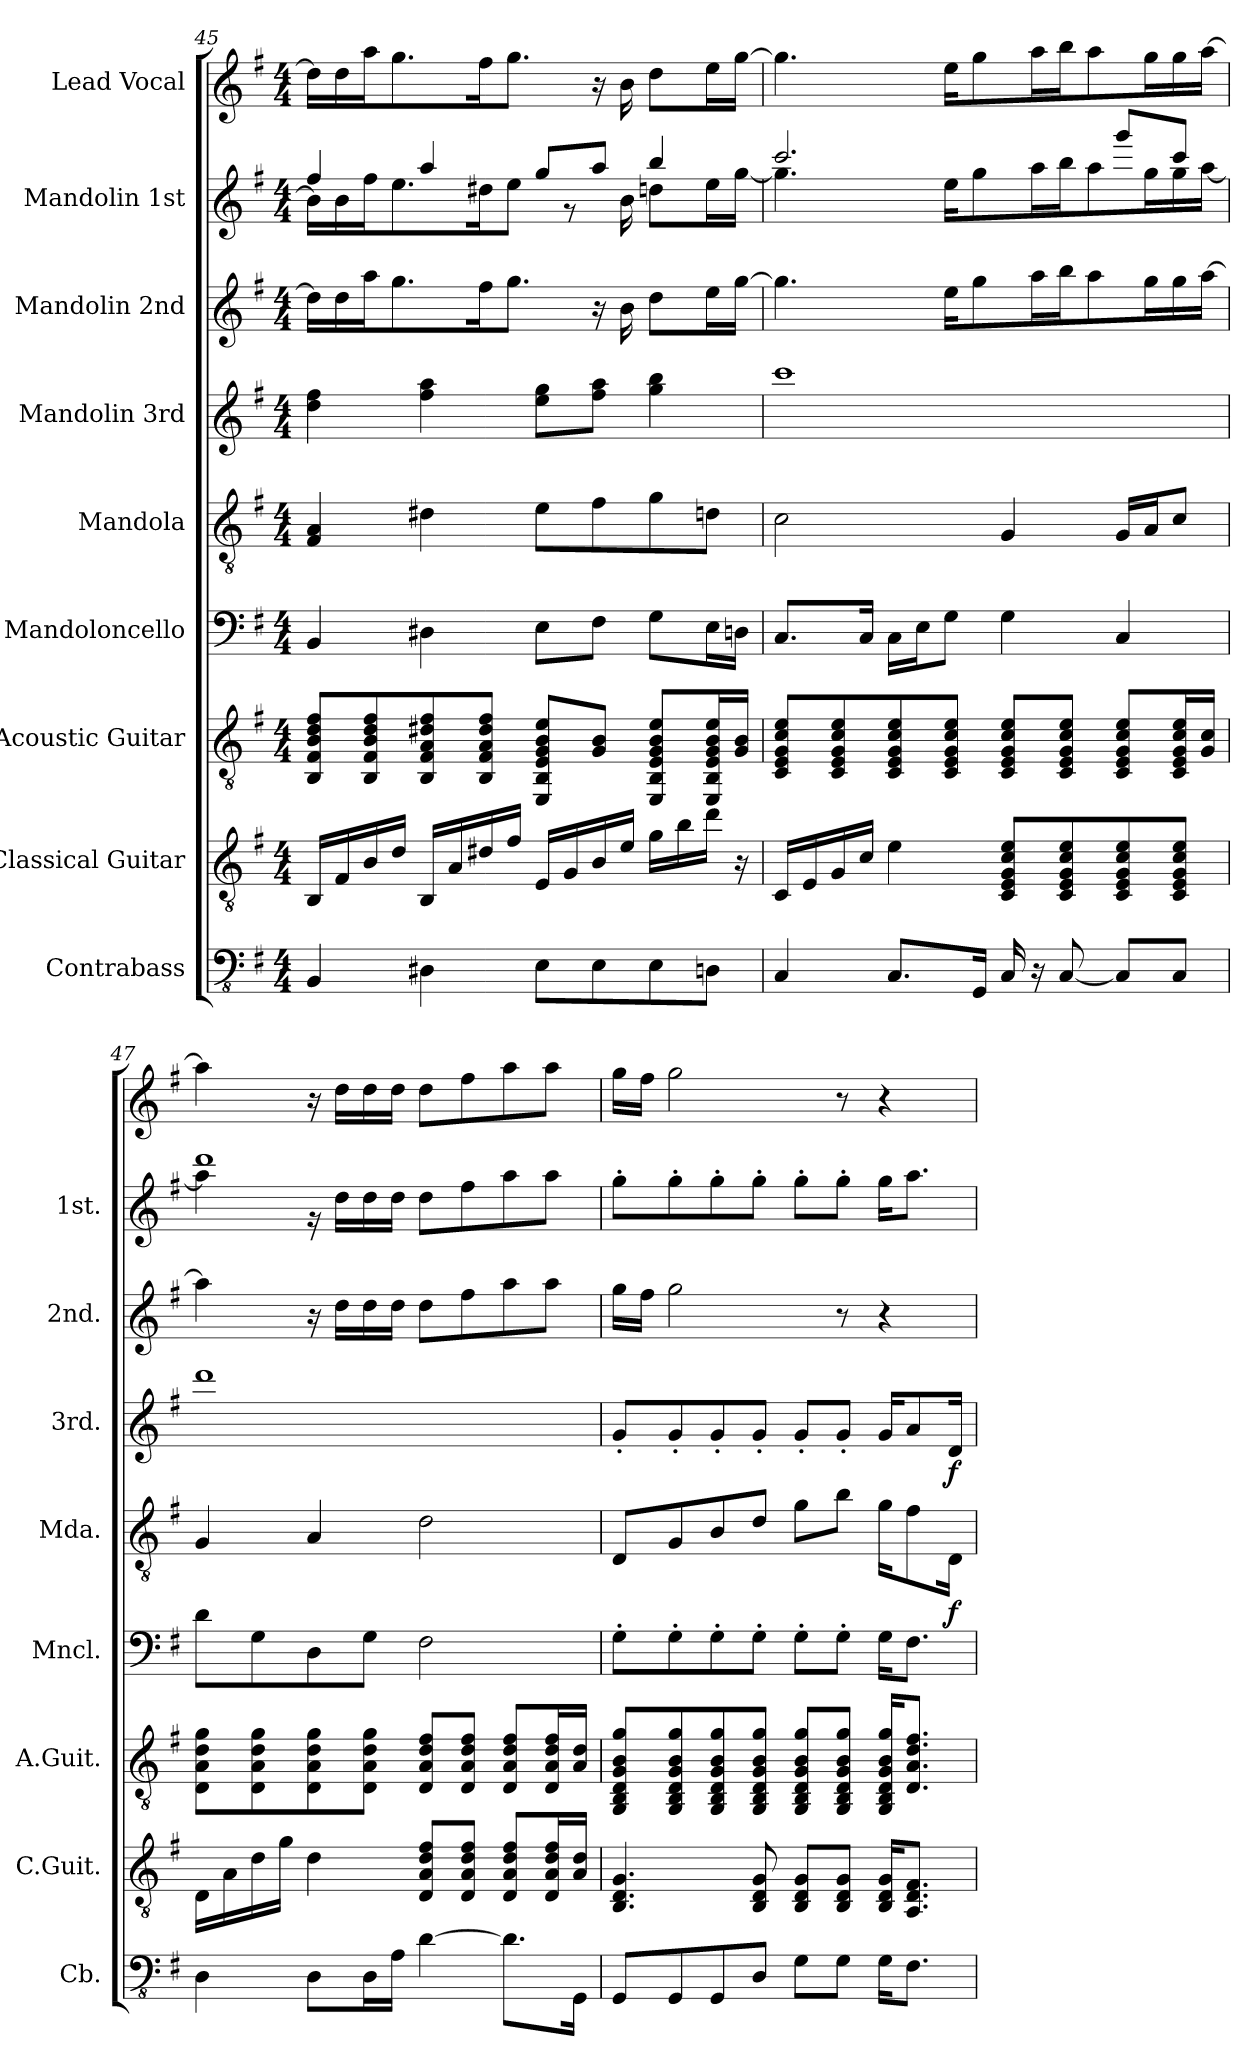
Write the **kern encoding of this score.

**kern	**kern	**kern	**kern	**kern	**dynam	**kern	**dynam	**kern	**kern	**kern
*part9	*part8	*part7	*part6	*part5	*part5	*part4	*part4	*part3	*part2	*part1
*staff9	*staff8	*staff7	*staff6	*staff5	*staff5	*staff4	*staff4	*staff3	*staff2	*staff1
*I"Contrabass	*I"Classical Guitar	*I"Acoustic Guitar	*I"Mandoloncello	*I"Mandola	*	*I"Mandolin 3rd	*	*I"Mandolin 2nd	*I"Mandolin 1st	*I"Lead Vocal
*I'Cb.	*I'C.Guit.	*I'A.Guit.	*I'Mncl.	*I'Mda.	*	*I'3rd.	*	*I'2nd.	*I'1st.	*
*clefFv4	*clefGv2	*clefGv2	*clefF4	*clefGv2	*	*clefG2	*	*clefG2	*clefG2	*clefG2
*k[f#]	*k[f#]	*k[f#]	*k[f#]	*k[f#]	*	*k[f#]	*	*k[f#]	*k[f#]	*k[f#]
*M4/4	*M4/4	*M4/4	*M4/4	*M4/4	*	*M4/4	*	*M4/4	*M4/4	*M4/4
=45	=45	=45	=45	=45	=45	=45	=45	=45	=45	=45
*	*	*	*	*	*	*	*	*	*^	*
4BBB	16BBLL	8BB 8F# 8B 8d 8f#L	4BB	4F# 4A	.	4dd 4ff#	.	16ddLL]	4ff#	16bLL]	16ddLL]
.	16F#	.	.	.	.	.	.	16dd	.	16b	16dd
.	16B	8BB 8F# 8B 8d 8f#	.	.	.	.	.	16aaJ	.	16ff#J	16aaJ
.	16dJJ	.	.	.	.	.	.	8.gg	.	8.ee	8.gg
4DD#X	16BBLL	8BB 8F# 8A 8d#X 8f#	4D#X	4d#X	.	4ff# 4aa	.	.	4aa	.	.
.	16A	.	.	.	.	.	.	.	.	.	.
.	16d#X	8BB 8F# 8A 8d# 8f#J	.	.	.	.	.	16ff#K	.	16dd#XK	16ff#K
.	16f#JJ	.	.	.	.	.	.	8.ggJ	.	8eeJ	8.ggJ
8EEL	16ELL	8EE 8BB 8E 8G 8B 8eL	8EL	8eL	.	8ee 8ggL	.	.	8ggL	.	.
.	16G	.	.	.	.	.	.	.	.	8r	.
8EE	16B	8G 8BJ	8F#J	8f#	.	8ff# 8aaJ	.	16r	8aaJ	.	16r
.	16eJJ	.	.	.	.	.	.	16b	.	16b	16b
8EE	16gLL	8EE 8BB 8E 8G 8B 8eL	8GL	8g	.	4gg 4bb	.	8ddL	4bb	8ddnL	8ddL
.	16b	.	.	.	.	.	.	.	.	.	.
8DDnJ	16ddJJ	16EE 16BB 16E 16G 16B 16eL	16EL	8dnJ	.	.	.	16eeL	.	16eeL	16eeL
.	16r	16G 16BJJ	16DnJJ	.	.	.	.	[16ggJJ	.	[16ggJJ	[16ggJJ
=46	=46	=46	=46	=46	=46	=46	=46	=46	=46	=46	=46
4CC	16CLL	8C 8E 8G 8c 8eL	8.CL	2c	.	1ccc	.	4.gg]	2.ccc	4.gg]	4.gg]
.	16E	.	.	.	.	.	.	.	.	.	.
.	16G	8C 8E 8G 8c 8e	.	.	.	.	.	.	.	.	.
.	16cJJ	.	16CJk	.	.	.	.	.	.	.	.
8.CCL	4e	8C 8E 8G 8c 8e	16CLL	.	.	.	.	.	.	.	.
.	.	.	16EJ	.	.	.	.	.	.	.	.
.	.	8C 8E 8G 8c 8eJ	8GJ	.	.	.	.	16eeKL	.	16eeKL	16eeKL
16GGGJk	.	.	.	.	.	.	.	8gg	.	8gg	8gg
16CC	8C 8E 8G 8c 8eL	8C 8E 8G 8c 8eL	4G	4G	.	.	.	.	.	.	.
16r	.	.	.	.	.	.	.	16aaL	.	16aaL	16aaL
[8CC	8C 8E 8G 8c 8e	8C 8E 8G 8c 8eJ	.	.	.	.	.	16bbJ	.	16bbJ	16bbJ
.	.	.	.	.	.	.	.	8aa	.	8aa	8aa
8CCL]	8C 8E 8G 8c 8e	8C 8E 8G 8c 8eL	4C	16GLL	.	.	.	.	8gggL	.	.
.	.	.	.	16AJ	.	.	.	16ggL	.	16ggL	16ggL
8CCJ	8C 8E 8G 8c 8eJ	16C 16E 16G 16c 16eL	.	8cJ	.	.	.	16gg	8cccJ	16gg	16gg
.	.	16G 16cJJ	.	.	.	.	.	[16aaJJ	.	[16aaJJ	[16aaJJ
=47	=47	=47	=47	=47	=47	=47	=47	=47	=47	=47	=47
4DD	16DLL	8D 8A 8d 8gL	8dL	4G	.	1ddd	.	4aa]	1ddd	4aa]	4aa]
.	16A	.	.	.	.	.	.	.	.	.	.
.	16d	8D 8A 8d 8g	8G	.	.	.	.	.	.	.	.
.	16gJJ	.	.	.	.	.	.	.	.	.	.
8DDL	4d	8D 8A 8d 8g	8D	4A	.	.	.	16r	.	16r	16r
.	.	.	.	.	.	.	.	16ddLL	.	16ddLL	16ddLL
16DDL	.	8D 8A 8d 8gJ	8GJ	.	.	.	.	16dd	.	16dd	16dd
16AAJJ	.	.	.	.	.	.	.	16ddJJ	.	16ddJJ	16ddJJ
[4D	8D 8A 8d 8f#L	8D 8A 8d 8f#L	2F#	2d	.	.	.	8ddL	.	8ddL	8ddL
.	8D 8A 8d 8f#J	8D 8A 8d 8f#J	.	.	.	.	.	8ff#	.	8ff#	8ff#
8.DL]	8D 8A 8d 8f#L	8D 8A 8d 8f#L	.	.	.	.	.	8aa	.	8aa	8aa
.	16D 16A 16d 16f#L	16D 16A 16d 16f#L	.	.	.	.	.	8aaJ	.	8aaJ	8aaJ
16GGGJk	16A 16dJJ	16A 16dJJ	.	.	.	.	.	.	.	.	.
*	*	*	*	*	*	*	*	*	*v	*v	*
=48	=48	=48	=48	=48	=48	=48	=48	=48	=48	=48
8GGGL	4.BB 4.D 4.G	8GG 8BB 8D 8G 8B 8gL	8G'L	8DL	.	8g'L	.	16ggLL	8gg'L	16ggLL
.	.	.	.	.	.	.	.	16ff#JJ	.	16ff#JJ
8GGG	.	8GG 8BB 8D 8G 8B 8g	8G'	8G	.	8g'	.	2gg	8gg'	2gg
8GGG	.	8GG 8BB 8D 8G 8B 8g	8G'	8B	.	8g'	.	.	8gg'	.
8DDJ	8BB 8D 8G	8GG 8BB 8D 8G 8B 8gJ	8G'J	8dJ	.	8g'J	.	.	8gg'J	.
8GGL	8BB 8D 8GL	8GG 8BB 8D 8G 8B 8gL	8G'L	8gL	.	8g'L	.	.	8gg'L	.
8GGJ	8BB 8D 8GJ	8GG 8BB 8D 8G 8B 8gJ	8G'J	8bJ	.	8g'J	.	8r	8gg'J	8r
16GGKL	16BB 16D 16GKL	16GG 16BB 16D 16G 16B 16gKL	16GKL	16gKL	.	16gKL	.	4r	16ggKL	4r
8.FF#J	8.AA 8.D 8.F#J	8.D 8.A 8.d 8.f#J	8.F#J	8f#	.	8a	.	.	8.aaJ	.
.	.	.	.	16DJk	f	16dJk	f	.	.	.
=	=	=	=	=	=	=	=	=	=	=
*-	*-	*-	*-	*-	*-	*-	*-	*-	*-	*-
